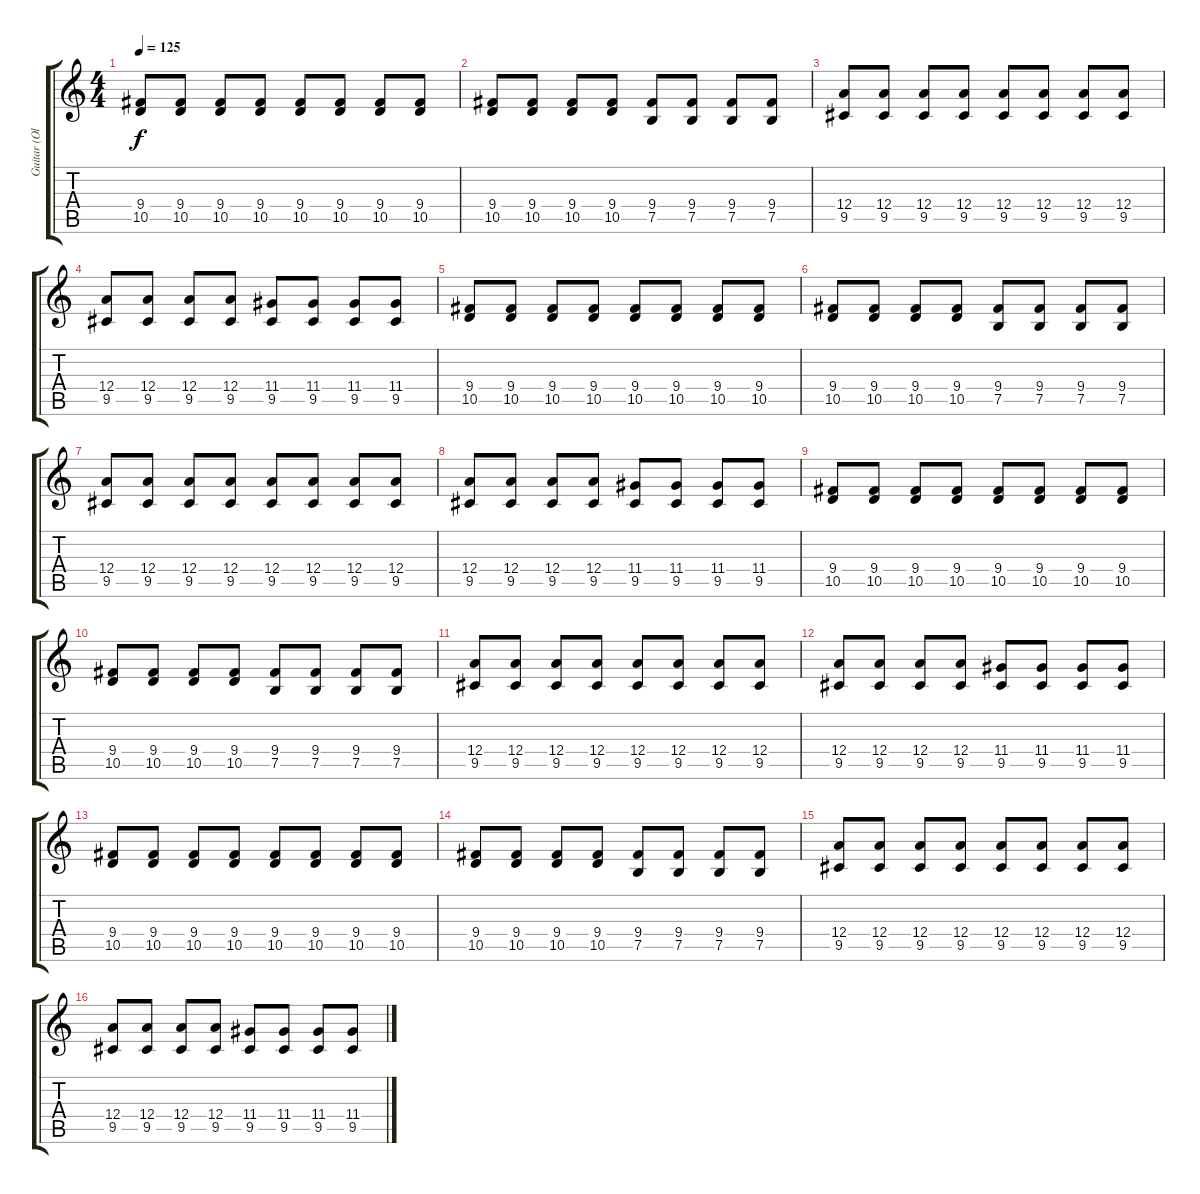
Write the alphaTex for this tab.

\track ("Guitar (Olavi Mikkonen)" "Guitar (Ol") {instrument distortionguitar}
\staff {score tabs}
\tuning (B3 Gb3 D3 A2 E2 B1) {hide}
\ts (4 4)
\tempo 125
\clef g2
\ks c
(9.4 10.5).8{dy f instrument distortionguitar} (9.4 10.5).8 (9.4 10.5).8 (9.4 10.5).8 (9.4 10.5).8 (9.4 10.5).8 (9.4 10.5).8 (9.4 10.5).8 |
(9.4 10.5).8 (9.4 10.5).8 (9.4 10.5).8 (9.4 10.5).8 (9.4 7.5).8 (9.4 7.5).8 (9.4 7.5).8 (9.4 7.5).8 |
(12.4 9.5).8 (12.4 9.5).8 (12.4 9.5).8 (12.4 9.5).8 (12.4 9.5).8 (12.4 9.5).8 (12.4 9.5).8 (12.4 9.5).8 |
(12.4 9.5).8 (12.4 9.5).8 (12.4 9.5).8 (12.4 9.5).8 (11.4 9.5).8 (11.4 9.5).8 (11.4 9.5).8 (11.4 9.5).8 |
(9.4 10.5).8 (9.4 10.5).8 (9.4 10.5).8 (9.4 10.5).8 (9.4 10.5).8 (9.4 10.5).8 (9.4 10.5).8 (9.4 10.5).8 |
(9.4 10.5).8 (9.4 10.5).8 (9.4 10.5).8 (9.4 10.5).8 (9.4 7.5).8 (9.4 7.5).8 (9.4 7.5).8 (9.4 7.5).8 |
(12.4 9.5).8 (12.4 9.5).8 (12.4 9.5).8 (12.4 9.5).8 (12.4 9.5).8 (12.4 9.5).8 (12.4 9.5).8 (12.4 9.5).8 |
(12.4 9.5).8 (12.4 9.5).8 (12.4 9.5).8 (12.4 9.5).8 (11.4 9.5).8 (11.4 9.5).8 (11.4 9.5).8 (11.4 9.5).8 |
(9.4 10.5).8 (9.4 10.5).8 (9.4 10.5).8 (9.4 10.5).8 (9.4 10.5).8 (9.4 10.5).8 (9.4 10.5).8 (9.4 10.5).8 |
(9.4 10.5).8 (9.4 10.5).8 (9.4 10.5).8 (9.4 10.5).8 (9.4 7.5).8 (9.4 7.5).8 (9.4 7.5).8 (9.4 7.5).8 |
(12.4 9.5).8 (12.4 9.5).8 (12.4 9.5).8 (12.4 9.5).8 (12.4 9.5).8 (12.4 9.5).8 (12.4 9.5).8 (12.4 9.5).8 |
(12.4 9.5).8 (12.4 9.5).8 (12.4 9.5).8 (12.4 9.5).8 (11.4 9.5).8 (11.4 9.5).8 (11.4 9.5).8 (11.4 9.5).8 |
(9.4 10.5).8 (9.4 10.5).8 (9.4 10.5).8 (9.4 10.5).8 (9.4 10.5).8 (9.4 10.5).8 (9.4 10.5).8 (9.4 10.5).8 |
(9.4 10.5).8 (9.4 10.5).8 (9.4 10.5).8 (9.4 10.5).8 (9.4 7.5).8 (9.4 7.5).8 (9.4 7.5).8 (9.4 7.5).8 |
(12.4 9.5).8 (12.4 9.5).8 (12.4 9.5).8 (12.4 9.5).8 (12.4 9.5).8 (12.4 9.5).8 (12.4 9.5).8 (12.4 9.5).8 |
(12.4 9.5).8 (12.4 9.5).8 (12.4 9.5).8 (12.4 9.5).8 (11.4 9.5).8 (11.4 9.5).8 (11.4 9.5).8 (11.4 9.5).8
